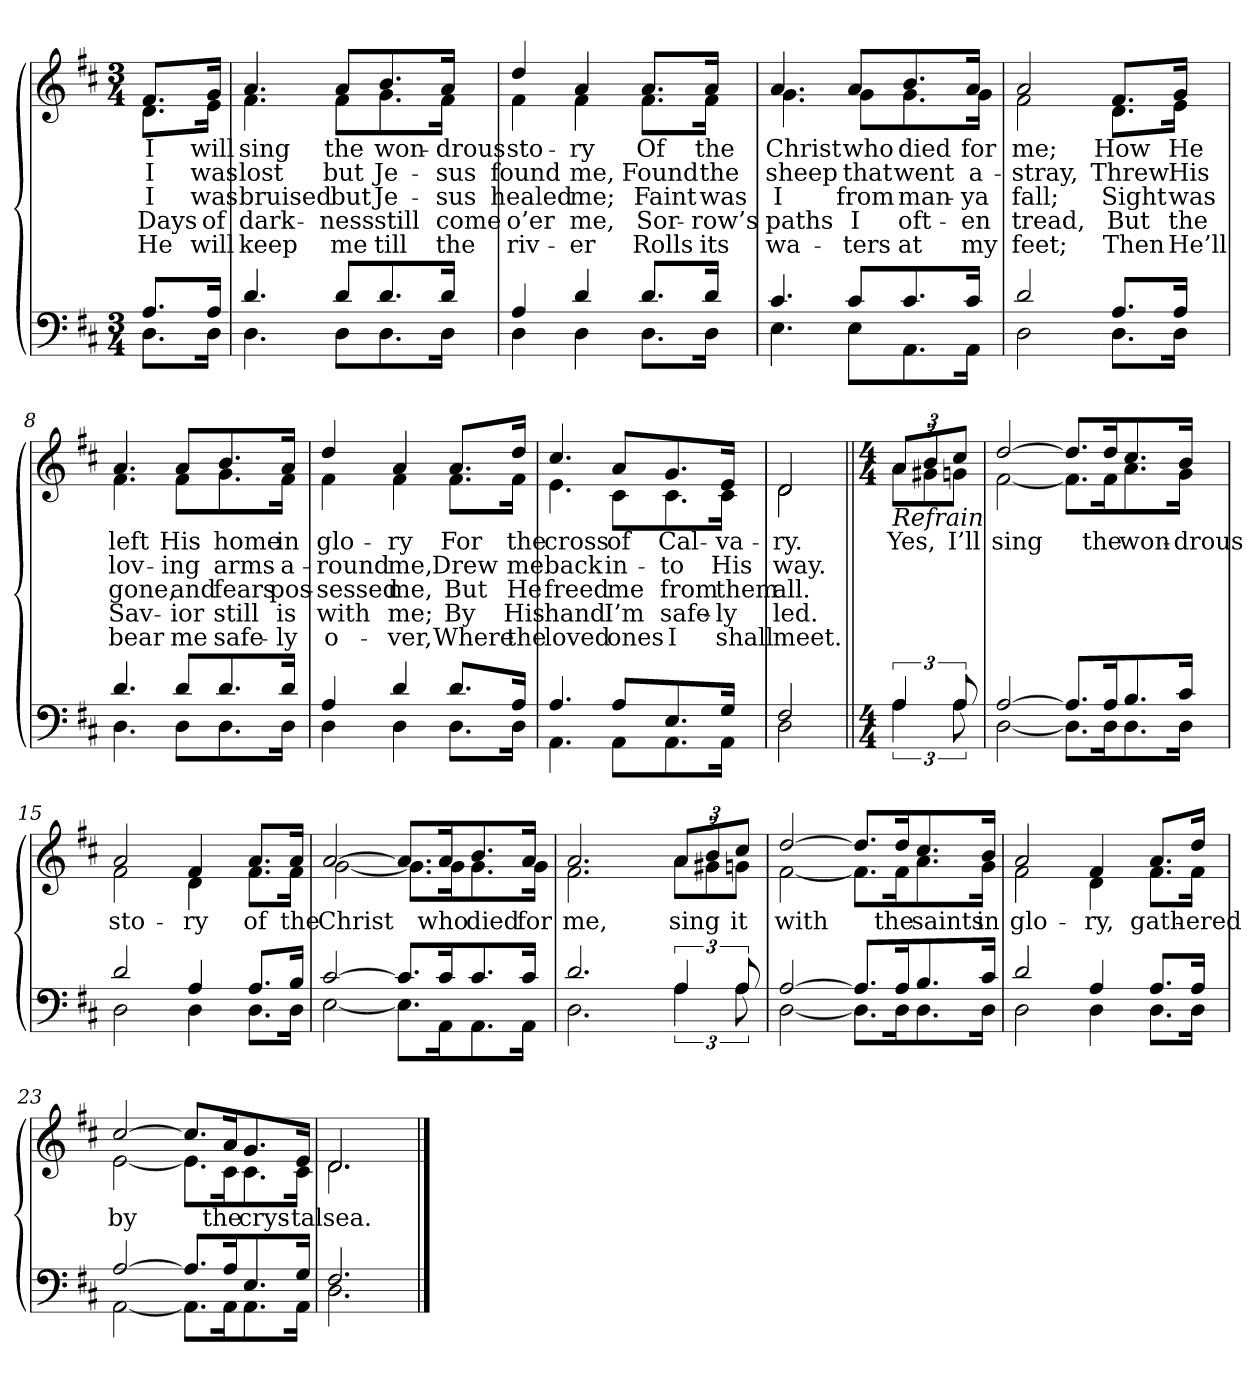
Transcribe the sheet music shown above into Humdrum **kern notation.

**kern	**kern	**text	**text	**text	**text	**text
*part2	*part1	*part1	*part1	*part1	*part1	*part1
*staff2	*staff1	*staff1	*staff1	*staff1	*staff1	*staff1
*clefF4	*clefG2	*	*	*	*	*
*k[f#c#]	*k[f#c#]	*	*	*	*	*
*M3/4	*M3/4	*	*	*	*	*
=1	=1	=1	=1	=1	=1	=1
*^	*	*	*	*	*	*
!	!	!LO:TX:b:i:t=Verse	!	!	!	!	!
!	!	!	!LO:LY:b	!LO:LY:b	!LO:LY:b	!LO:LY:b	!LO:LY:b
*	*	*^	*	*	*	*	*
8.A/L	8.D\L	8.f#/L	8.d\L	I	I	I	Days	He
!	!	!	!	!LO:LY:b	!LO:LY:b	!LO:LY:b	!LO:LY:b	!LO:LY:b
16A/Jk	16D\Jk	16g/Jk	16e\Jk	will	was	was	of	will
=2	=2	=2	=2	=2	=2	=2	=2	=2
!	!	!	!	!LO:LY:b	!LO:LY:b	!LO:LY:b	!LO:LY:b	!LO:LY:b
4.d/	4.D\	4.a/	4.f#\	sing	lost	bruised	dark-	keep
!	!	!	!	!LO:LY:b	!LO:LY:b	!LO:LY:b	!LO:LY:b	!LO:LY:b
8d/L	8D\L	8a/L	8f#\L	the	but	but	-ness	me
!	!	!	!	!LO:LY:b	!LO:LY:b	!LO:LY:b	!LO:LY:b	!LO:LY:b
8.d/	8.D\	8.b/	8.g\	won-	Je-	Je-	still	till
!	!	!	!	!LO:LY:b	!LO:LY:b	!LO:LY:b	!LO:LY:b	!LO:LY:b
16d/Jk	16D\Jk	16a/Jk	16f#\Jk	-drous	-sus	-sus	come	the
=3	=3	=3	=3	=3	=3	=3	=3	=3
!	!	!	!	!LO:LY:b	!LO:LY:b	!LO:LY:b	!LO:LY:b	!LO:LY:b
4A/	4D\	4dd/	4f#\	sto-	found	healed	o’er	riv-
!	!	!	!	!LO:LY:b	!LO:LY:b	!LO:LY:b	!LO:LY:b	!LO:LY:b
4d/	4D\	4a/	4f#\	-ry	me,	me;	me,	-er
!!LO:LB:g=z	!!
=4-	=4-	=4-	=4-	=4-	=4-	=4-	=4-	=4-
!	!	!	!	!LO:LY:b	!LO:LY:b	!LO:LY:b	!LO:LY:b	!LO:LY:b
8.d/L	8.D\L	8.a/L	8.f#\L	Of	Found	Faint	Sor-	Rolls
!	!	!	!	!LO:LY:b	!LO:LY:b	!LO:LY:b	!LO:LY:b	!LO:LY:b
16d/Jk	16D\Jk	16a/Jk	16f#\Jk	the	the	was	-row’s	its
=5	=5	=5	=5	=5	=5	=5	=5	=5
!	!	!	!	!LO:LY:b	!LO:LY:b	!LO:LY:b	!LO:LY:b	!LO:LY:b
4.c#/	4.E\	4.a/	4.g\	Christ	sheep	I	paths	wa-
!	!	!	!	!LO:LY:b	!LO:LY:b	!LO:LY:b	!LO:LY:b	!LO:LY:b
8c#/L	8E\L	8a/L	8g\L	who	that	from	I	-ters
!	!	!	!	!LO:LY:b	!LO:LY:b	!LO:LY:b	!LO:LY:b	!LO:LY:b
8.c#/	8.AA\	8.b/	8.g\	died	went	man-	oft-	at
!	!	!	!	!LO:LY:b	!LO:LY:b	!LO:LY:b	!LO:LY:b	!LO:LY:b
16c#/Jk	16AA\Jk	16a/Jk	16g\Jk	for	a-	-ya	-en	my
=6	=6	=6	=6	=6	=6	=6	=6	=6
!	!	!	!	!LO:LY:b	!LO:LY:b	!LO:LY:b	!LO:LY:b	!LO:LY:b
2d/	2D\	2a/	2f#\	me;	-stray,	fall;	tread,	feet;
!!LO:LB:g=z	!!
=7-	=7-	=7-	=7-	=7-	=7-	=7-	=7-	=7-
!	!	!	!	!LO:LY:b	!LO:LY:b	!LO:LY:b	!LO:LY:b	!LO:LY:b
8.A/L	8.D\L	8.f#/L	8.d\L	How	Threw	Sight	But	Then
!	!	!	!	!LO:LY:b	!LO:LY:b	!LO:LY:b	!LO:LY:b	!LO:LY:b
16A/Jk	16D\Jk	16g/Jk	16e\Jk	He	His	was	the	He’ll
=8	=8	=8	=8	=8	=8	=8	=8	=8
!	!	!	!	!LO:LY:b	!LO:LY:b	!LO:LY:b	!LO:LY:b	!LO:LY:b
4.d/	4.D\	4.a/	4.f#\	left	lov-	gone,	Sav-	bear
!	!	!	!	!LO:LY:b	!LO:LY:b	!LO:LY:b	!LO:LY:b	!LO:LY:b
8d/L	8D\L	8a/L	8f#\L	His	-ing	and	-ior	me
!	!	!	!	!LO:LY:b	!LO:LY:b	!LO:LY:b	!LO:LY:b	!LO:LY:b
8.d/	8.D\	8.b/	8.g\	home	arms	fears	still	safe-
!	!	!	!	!LO:LY:b	!LO:LY:b	!LO:LY:b	!LO:LY:b	!LO:LY:b
16d/Jk	16D\Jk	16a/Jk	16f#\Jk	in	a-	pos-	is	-ly
=9	=9	=9	=9	=9	=9	=9	=9	=9
!	!	!	!	!LO:LY:b	!LO:LY:b	!LO:LY:b	!LO:LY:b	!LO:LY:b
4A/	4D\	4dd/	4f#\	glo-	-round	-sessed	with	o-
!	!	!	!	!LO:LY:b	!LO:LY:b	!LO:LY:b	!LO:LY:b	!LO:LY:b
4d/	4D\	4a/	4f#\	-ry	me,	me,	me;	-ver,
!!LO:LB:g=z	!!
=10-	=10-	=10-	=10-	=10-	=10-	=10-	=10-	=10-
!	!	!	!	!LO:LY:b	!LO:LY:b	!LO:LY:b	!LO:LY:b	!LO:LY:b
8.d/L	8.D\L	8.a/L	8.f#\L	For	Drew	But	By	Where
!	!	!	!	!LO:LY:b	!LO:LY:b	!LO:LY:b	!LO:LY:b	!LO:LY:b
16A/Jk	16D\Jk	16dd/Jk	16f#\Jk	the	me	He	His	the
=11	=11	=11	=11	=11	=11	=11	=11	=11
!	!	!	!	!LO:LY:b	!LO:LY:b	!LO:LY:b	!LO:LY:b	!LO:LY:b
4.A/	4.AA\	4.cc#/	4.e\	cross	back	freed	hand	loved
!	!	!	!	!LO:LY:b	!LO:LY:b	!LO:LY:b	!LO:LY:b	!LO:LY:b
8A/L	8AA\L	8a/L	8c#\L	of	in-	me	I’m	ones
!	!	!	!	!LO:LY:b	!LO:LY:b	!LO:LY:b	!LO:LY:b	!LO:LY:b
8.E/	8.AA\	8.g/	8.c#\	Cal-	-to	from	safe-	I
!	!	!	!	!LO:LY:b	!LO:LY:b	!LO:LY:b	!LO:LY:b	!LO:LY:b
16G/Jk	16AA\Jk	16e/Jk	16c#\Jk	-va-	His	them	-ly	shall
=12	=12	=12	=12	=12	=12	=12	=12	=12
!	!	!	!	!LO:LY:b	!LO:LY:b	!LO:LY:b	!LO:LY:b	!LO:LY:b
2F#/	2D\	2d/	2d\	-ry.	way.	all.	led.	meet.
!!LO:LB:g=z	!!
=13||	=13||	=13||	=13||	=13||	=13||	=13||	=13||	=13||
*M4/4	*	*M4/4	*	*	*	*	*	*
*	*	*Xbrackettup	*	*	*	*	*	*
!	!	!LO:TX:b:i:t=Refrain	!	!	!	!	!	!
!	!	!	!	!LO:LY:b	!	!	!	!
6A/	6A\	12a/L	12a\L	Yes,	.	.	.	.
.	.	12b/	12g#X\	.	.	.	.	.
!	!	!	!	!LO:LY:b	!	!	!	!
12A/	12A\	12cc#/J	12gn\J	I’ll	.	.	.	.
=14	=14	=14	=14	=14	=14	=14	=14	=14
!	!	!	!	!LO:LY:b	!	!	!	!
[2A/	[2D\	[2dd/	[2f#\	sing	.	.	.	.
8.A/L]	8.D\L]	8.dd/L]	8.f#\L]	.	.	.	.	.
!	!	!	!	!LO:LY:b	!	!	!	!
16A/K	16D\K	16dd/K	16f#\K	the	.	.	.	.
!	!	!	!	!LO:LY:b	!	!	!	!
8.B/	8.D\	8.cc#/	8.a\	won-	.	.	.	.
!	!	!	!	!LO:LY:b	!	!	!	!
16c#/Jk	16D\Jk	16b/Jk	16g\Jk	-drous	.	.	.	.
=15	=15	=15	=15	=15	=15	=15	=15	=15
!	!	!	!	!LO:LY:b	!	!	!	!
2d/	2D\	2a/	2f#\	sto-	.	.	.	.
!	!	!	!	!LO:LY:b	!	!	!	!
4A/	4D\	4f#/	4d\	-ry	.	.	.	.
!!LO:LB:g=z	!!
=16-	=16-	=16-	=16-	=16-	=16-	=16-	=16-	=16-
!	!	!	!	!LO:LY:b	!	!	!	!
8.A/L	8.D\L	8.a/L	8.f#\L	of	.	.	.	.
!	!	!	!	!LO:LY:b	!	!	!	!
16B/Jk	16D\Jk	16a/Jk	16f#\Jk	the	.	.	.	.
=17	=17	=17	=17	=17	=17	=17	=17	=17
!	!	!	!	!LO:LY:b	!	!	!	!
[2c#/	[2E\	[2a/	[2g\	Christ	.	.	.	.
8.c#/L]	8.E\L]	8.a/L]	8.g\L]	.	.	.	.	.
!	!	!	!	!LO:LY:b	!	!	!	!
16c#/K	16AA\K	16a/K	16g\K	who	.	.	.	.
!	!	!	!	!LO:LY:b	!	!	!	!
8.c#/	8.AA\	8.b/	8.g\	died	.	.	.	.
!	!	!	!	!LO:LY:b	!	!	!	!
16c#/Jk	16AA\Jk	16a/Jk	16g\Jk	for	.	.	.	.
=18	=18	=18	=18	=18	=18	=18	=18	=18
!	!	!	!	!LO:LY:b	!	!	!	!
2.d/	2.D\	2.a/	2.f#\	me,	.	.	.	.
!!LO:LB:g=z	!!
=19-	=19-	=19-	=19-	=19-	=19-	=19-	=19-	=19-
!	!	!	!	!LO:LY:b	!	!	!	!
6A/	6A\	12a/L	12a\L	sing	.	.	.	.
.	.	12b/	12g#X\	.	.	.	.	.
!	!	!	!	!LO:LY:b	!	!	!	!
12A/	12A\	12cc#/J	12gn\J	it	.	.	.	.
=20	=20	=20	=20	=20	=20	=20	=20	=20
!	!	!	!	!LO:LY:b	!	!	!	!
[2A/	[2D\	[2dd/	[2f#\	with	.	.	.	.
8.A/L]	8.D\L]	8.dd/L]	8.f#\L]	.	.	.	.	.
!	!	!	!	!LO:LY:b	!	!	!	!
16A/K	16D\K	16dd/K	16f#\K	the	.	.	.	.
!	!	!	!	!LO:LY:b	!	!	!	!
8.B/	8.D\	8.cc#/	8.a\	saints	.	.	.	.
!	!	!	!	!LO:LY:b	!	!	!	!
16c#/Jk	16D\Jk	16b/Jk	16g\Jk	in	.	.	.	.
=21	=21	=21	=21	=21	=21	=21	=21	=21
!	!	!	!	!LO:LY:b	!	!	!	!
2d/	2D\	2a/	2f#\	glo-	.	.	.	.
!	!	!	!	!LO:LY:b	!	!	!	!
4A/	4D\	4f#/	4d\	-ry,	.	.	.	.
!!LO:LB:g=z	!!
=22-	=22-	=22-	=22-	=22-	=22-	=22-	=22-	=22-
!	!	!	!	!LO:LY:b	!	!	!	!
8.A/L	8.D\L	8.a/L	8.f#\L	gath-	.	.	.	.
!	!	!	!	!LO:LY:b	!	!	!	!
16A/Jk	16D\Jk	16dd/Jk	16f#\Jk	-ered	.	.	.	.
=23	=23	=23	=23	=23	=23	=23	=23	=23
!	!	!	!	!LO:LY:b	!	!	!	!
[2A/	[2AA\	[2cc#/	[2e\	by	.	.	.	.
8.A/L]	8.AA\L]	8.cc#/L]	8.e\L]	.	.	.	.	.
!	!	!	!	!LO:LY:b	!	!	!	!
16A/K	16AA\K	16a/K	16c#\K	the	.	.	.	.
!	!	!	!	!LO:LY:b	!	!	!	!
8.E/	8.AA\	8.g/	8.c#\	crys-	.	.	.	.
!	!	!	!	!LO:LY:b	!	!	!	!
16G/Jk	16AA\Jk	16e/Jk	16c#\Jk	-tal	.	.	.	.
=24	=24	=24	=24	=24	=24	=24	=24	=24
!	!	!	!	!LO:LY:b	!	!	!	!
2.F#/	2.D\	2.d/	2.d\	sea.	.	.	.	.
*v	*v	*	*	*	*	*	*	*
*	*v	*v	*	*	*	*	*
==	==	==	==	==	==	==
*-	*-	*-	*-	*-	*-	*-
